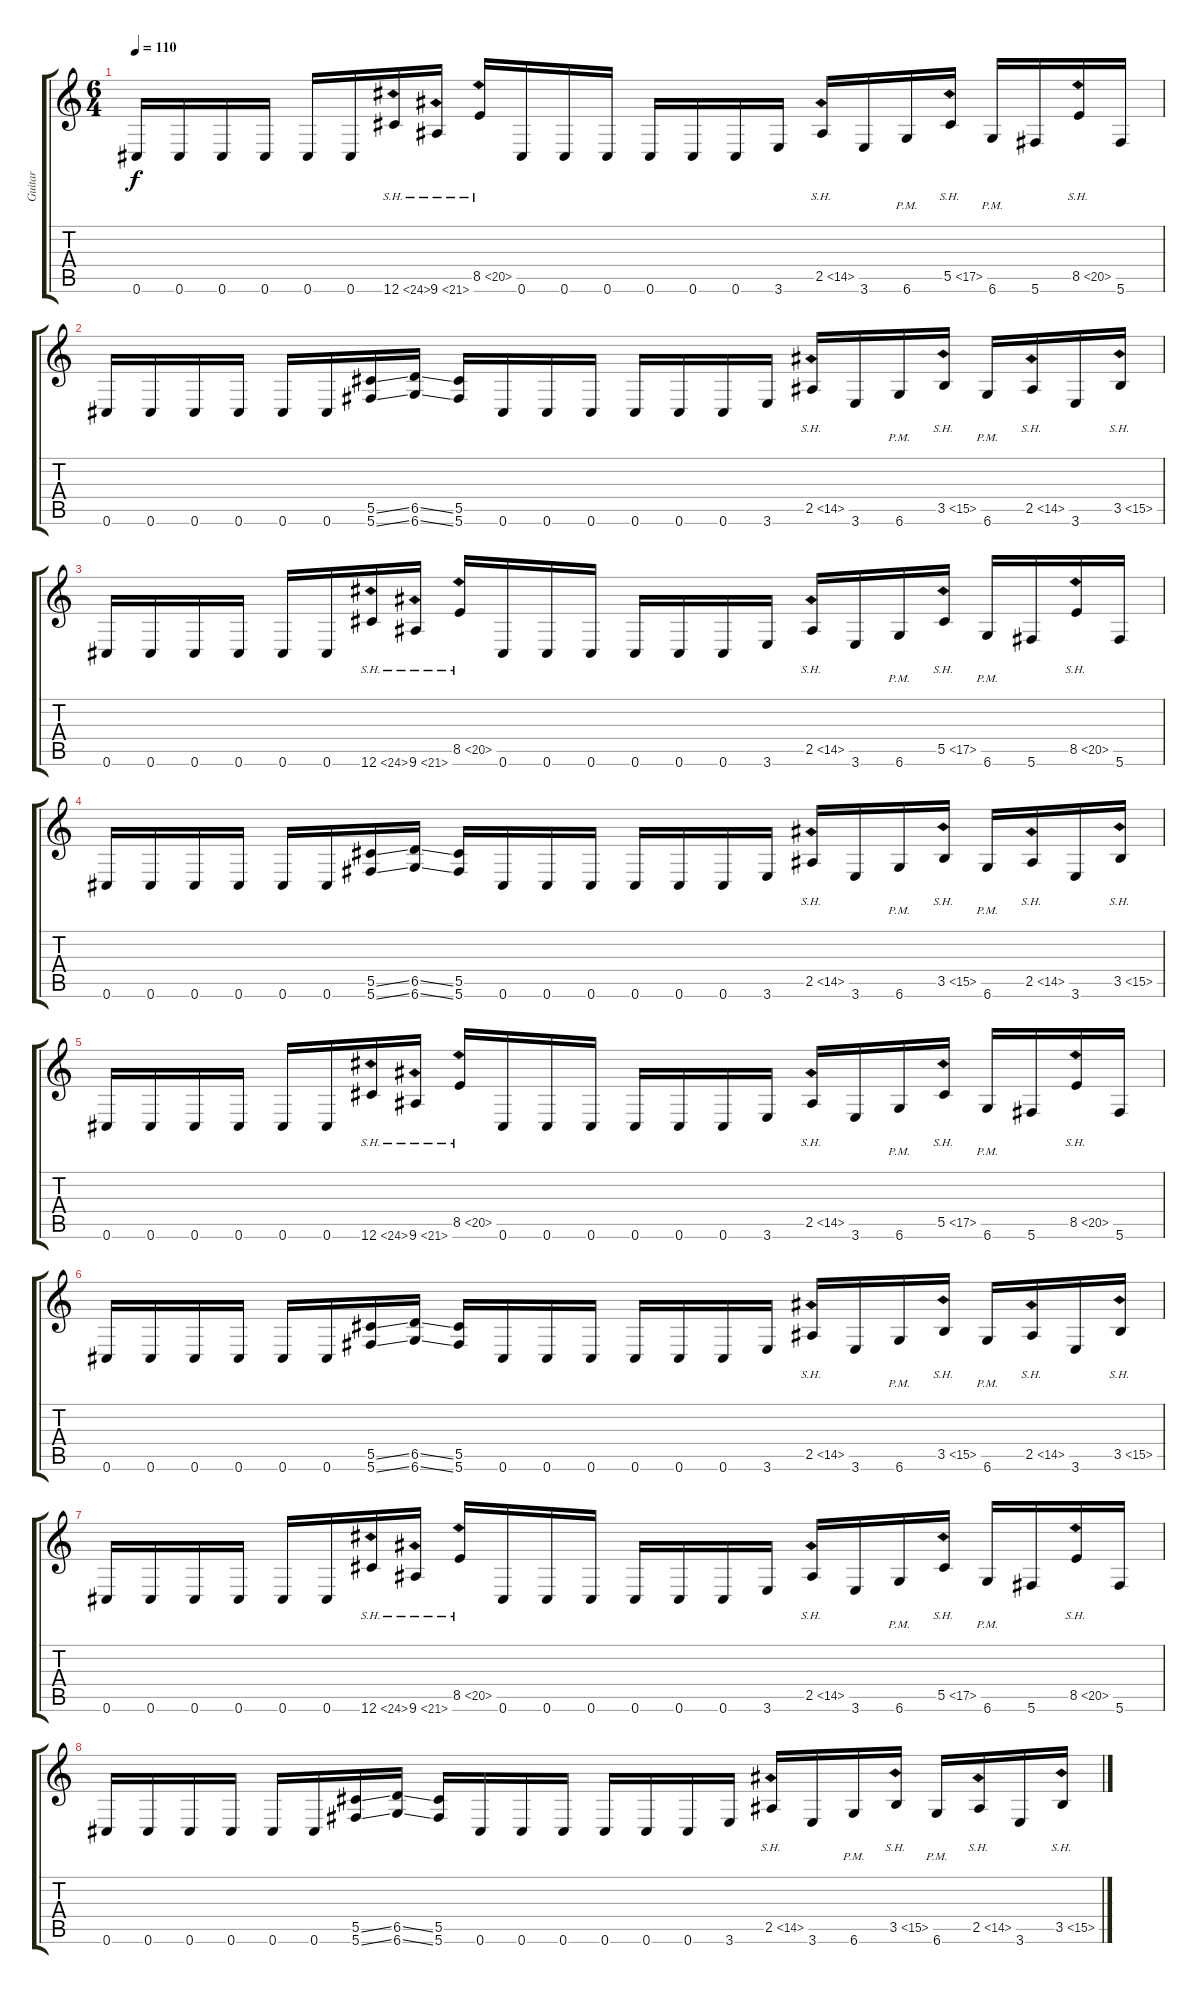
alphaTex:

\track ("Guitar" "Guitar") {instrument overdrivenguitar}
\staff {score tabs}
\tuning (Eb4 Bb3 Gb3 Db3 Ab2 Db2) {hide}
\ts (6 4)
\tempo 110
\clef g2
\ks c
0.6.16{dy f} 0.6.16 0.6.16 0.6.16 0.6.16 0.6.16 12.6{sh 12}.16 9.6{sh 12}.16 8.5{sh 12}.16 0.6.16 0.6.16 0.6.16 0.6.16 0.6.16 0.6.16 3.6.16 2.5{sh 12}.16 3.6.16 6.6{pm}.16 5.5{sh 12}.16 6.6{pm}.16 5.6.16 8.5{sh 12}.16 5.6.16 |
0.6.16 0.6.16 0.6.16 0.6.16 0.6.16 0.6.16 (5.5{ss} 5.6{ss}).16 (6.5{ss} 6.6{ss}).16 (5.5 5.6).16 0.6.16 0.6.16 0.6.16 0.6.16 0.6.16 0.6.16 3.6.16 2.5{sh 12}.16 3.6.16 6.6{pm}.16 3.5{sh 12}.16 6.6{pm}.16 2.5{sh 12}.16 3.6.16 3.5{sh 12}.16 |
0.6.16 0.6.16 0.6.16 0.6.16 0.6.16 0.6.16 12.6{sh 12}.16 9.6{sh 12}.16 8.5{sh 12}.16 0.6.16 0.6.16 0.6.16 0.6.16 0.6.16 0.6.16 3.6.16 2.5{sh 12}.16 3.6.16 6.6{pm}.16 5.5{sh 12}.16 6.6{pm}.16 5.6.16 8.5{sh 12}.16 5.6.16 |
0.6.16 0.6.16 0.6.16 0.6.16 0.6.16 0.6.16 (5.5{ss} 5.6{ss}).16 (6.5{ss} 6.6{ss}).16 (5.5 5.6).16 0.6.16 0.6.16 0.6.16 0.6.16 0.6.16 0.6.16 3.6.16 2.5{sh 12}.16 3.6.16 6.6{pm}.16 3.5{sh 12}.16 6.6{pm}.16 2.5{sh 12}.16 3.6.16 3.5{sh 12}.16 |
0.6.16 0.6.16 0.6.16 0.6.16 0.6.16 0.6.16 12.6{sh 12}.16 9.6{sh 12}.16 8.5{sh 12}.16 0.6.16 0.6.16 0.6.16 0.6.16 0.6.16 0.6.16 3.6.16 2.5{sh 12}.16 3.6.16 6.6{pm}.16 5.5{sh 12}.16 6.6{pm}.16 5.6.16 8.5{sh 12}.16 5.6.16 |
0.6.16 0.6.16 0.6.16 0.6.16 0.6.16 0.6.16 (5.5{ss} 5.6{ss}).16 (6.5{ss} 6.6{ss}).16 (5.5 5.6).16 0.6.16 0.6.16 0.6.16 0.6.16 0.6.16 0.6.16 3.6.16 2.5{sh 12}.16 3.6.16 6.6{pm}.16 3.5{sh 12}.16 6.6{pm}.16 2.5{sh 12}.16 3.6.16 3.5{sh 12}.16 |
0.6.16 0.6.16 0.6.16 0.6.16 0.6.16 0.6.16 12.6{sh 12}.16 9.6{sh 12}.16 8.5{sh 12}.16 0.6.16 0.6.16 0.6.16 0.6.16 0.6.16 0.6.16 3.6.16 2.5{sh 12}.16 3.6.16 6.6{pm}.16 5.5{sh 12}.16 6.6{pm}.16 5.6.16 8.5{sh 12}.16 5.6.16 |
0.6.16 0.6.16 0.6.16 0.6.16 0.6.16 0.6.16 (5.5{ss} 5.6{ss}).16 (6.5{ss} 6.6{ss}).16 (5.5 5.6).16 0.6.16 0.6.16 0.6.16 0.6.16 0.6.16 0.6.16 3.6.16 2.5{sh 12}.16 3.6.16 6.6{pm}.16 3.5{sh 12}.16 6.6{pm}.16 2.5{sh 12}.16 3.6.16 3.5{sh 12}.16
